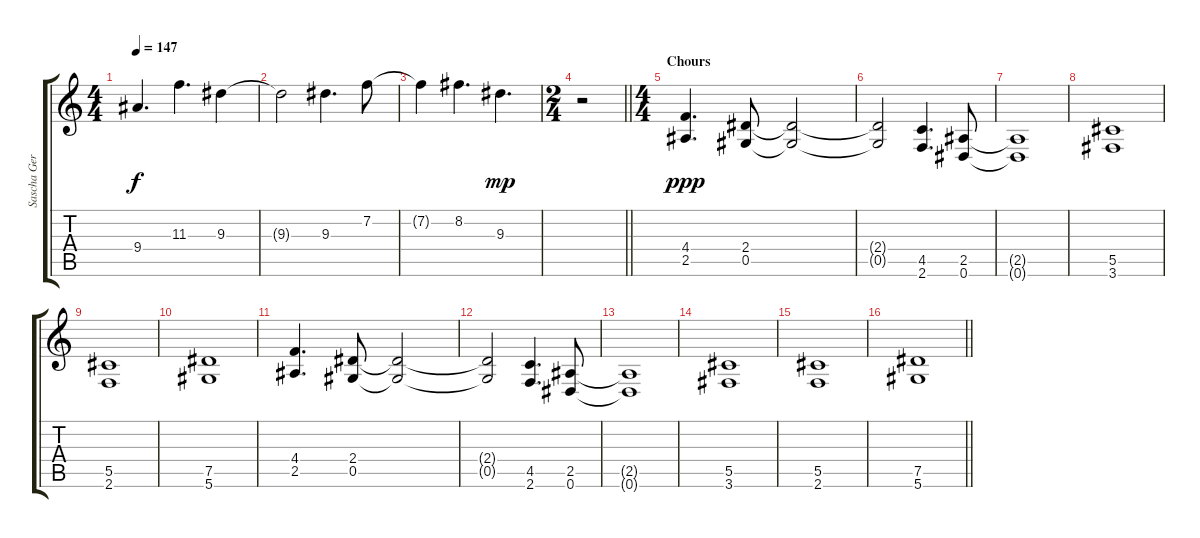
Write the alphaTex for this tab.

\track ("Sascha Gerstner" "Sascha Ger") {instrument distortionguitar}
\staff {score tabs}
\tuning (Eb4 Bb3 Gb3 Db3 Ab2 Eb2) {hide}
\ts (4 4)
\tempo 147
\clef g2
\ks c
9.4.4{d dy f volume 13} 11.3.4{d} 9.3.4 |
9.3{t}.2 9.3.4{d} 7.2.8 |
7.2{t}.4 8.2.4{d} 9.3.4{d dy mp} |
\ts (2 4)
\barLineRight lightlight
r.2 |
\ts (4 4)
\section ("" "Chours")
(4.4 2.5).4{d dy ppp} (2.4 0.5).8 (2.4{t} 0.5{t}).2 |
(2.4{t} 0.5{t}).2 (4.5 2.6).4{d} (2.5 0.6).8 |
(2.5{t} 0.6{t}).1 |
(5.5 3.6).1 |
(5.5 2.6).1 |
(7.5 5.6).1 |
(4.4 2.5).4{d} (2.4 0.5).8 (2.4{t} 0.5{t}).2 |
(2.4{t} 0.5{t}).2 (4.5 2.6).4{d} (2.5 0.6).8 |
(2.5{t} 0.6{t}).1 |
(5.5 3.6).1 |
(5.5 2.6).1 |
\barLineRight lightlight
(7.5 5.6).1
